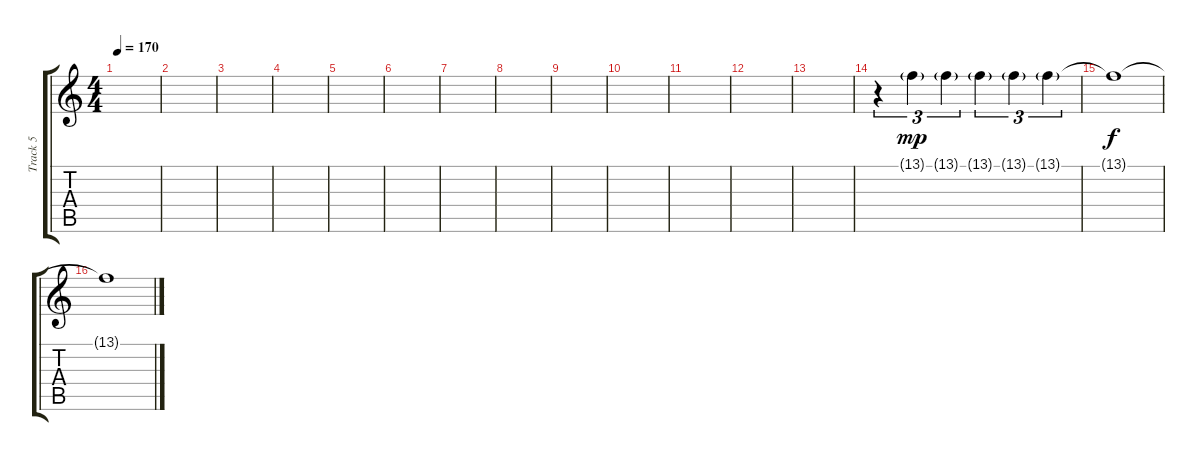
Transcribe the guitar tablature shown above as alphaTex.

\track ("Track 5" "Track 5") {instrument electricpiano1}
\staff {score tabs}
\tuning (E4 B3 G3 D3 A2 D2) {hide}
\ts (4 4)
\tempo 170
\clef g2
\ks c
|
|
|
|
|
|
|
|
|
|
|
|
|
r.4{tu (3 2) instrument electricpiano1} 13.1{g}.4{tu (3 2) dy mp} 13.1{g}.4{tu (3 2)} 13.1{g}.4{tu (3 2)} 13.1{g}.4{tu (3 2)} 13.1{g}.4{tu (3 2)} |
13.1{t}.1{dy f} |
13.1{t}.1
